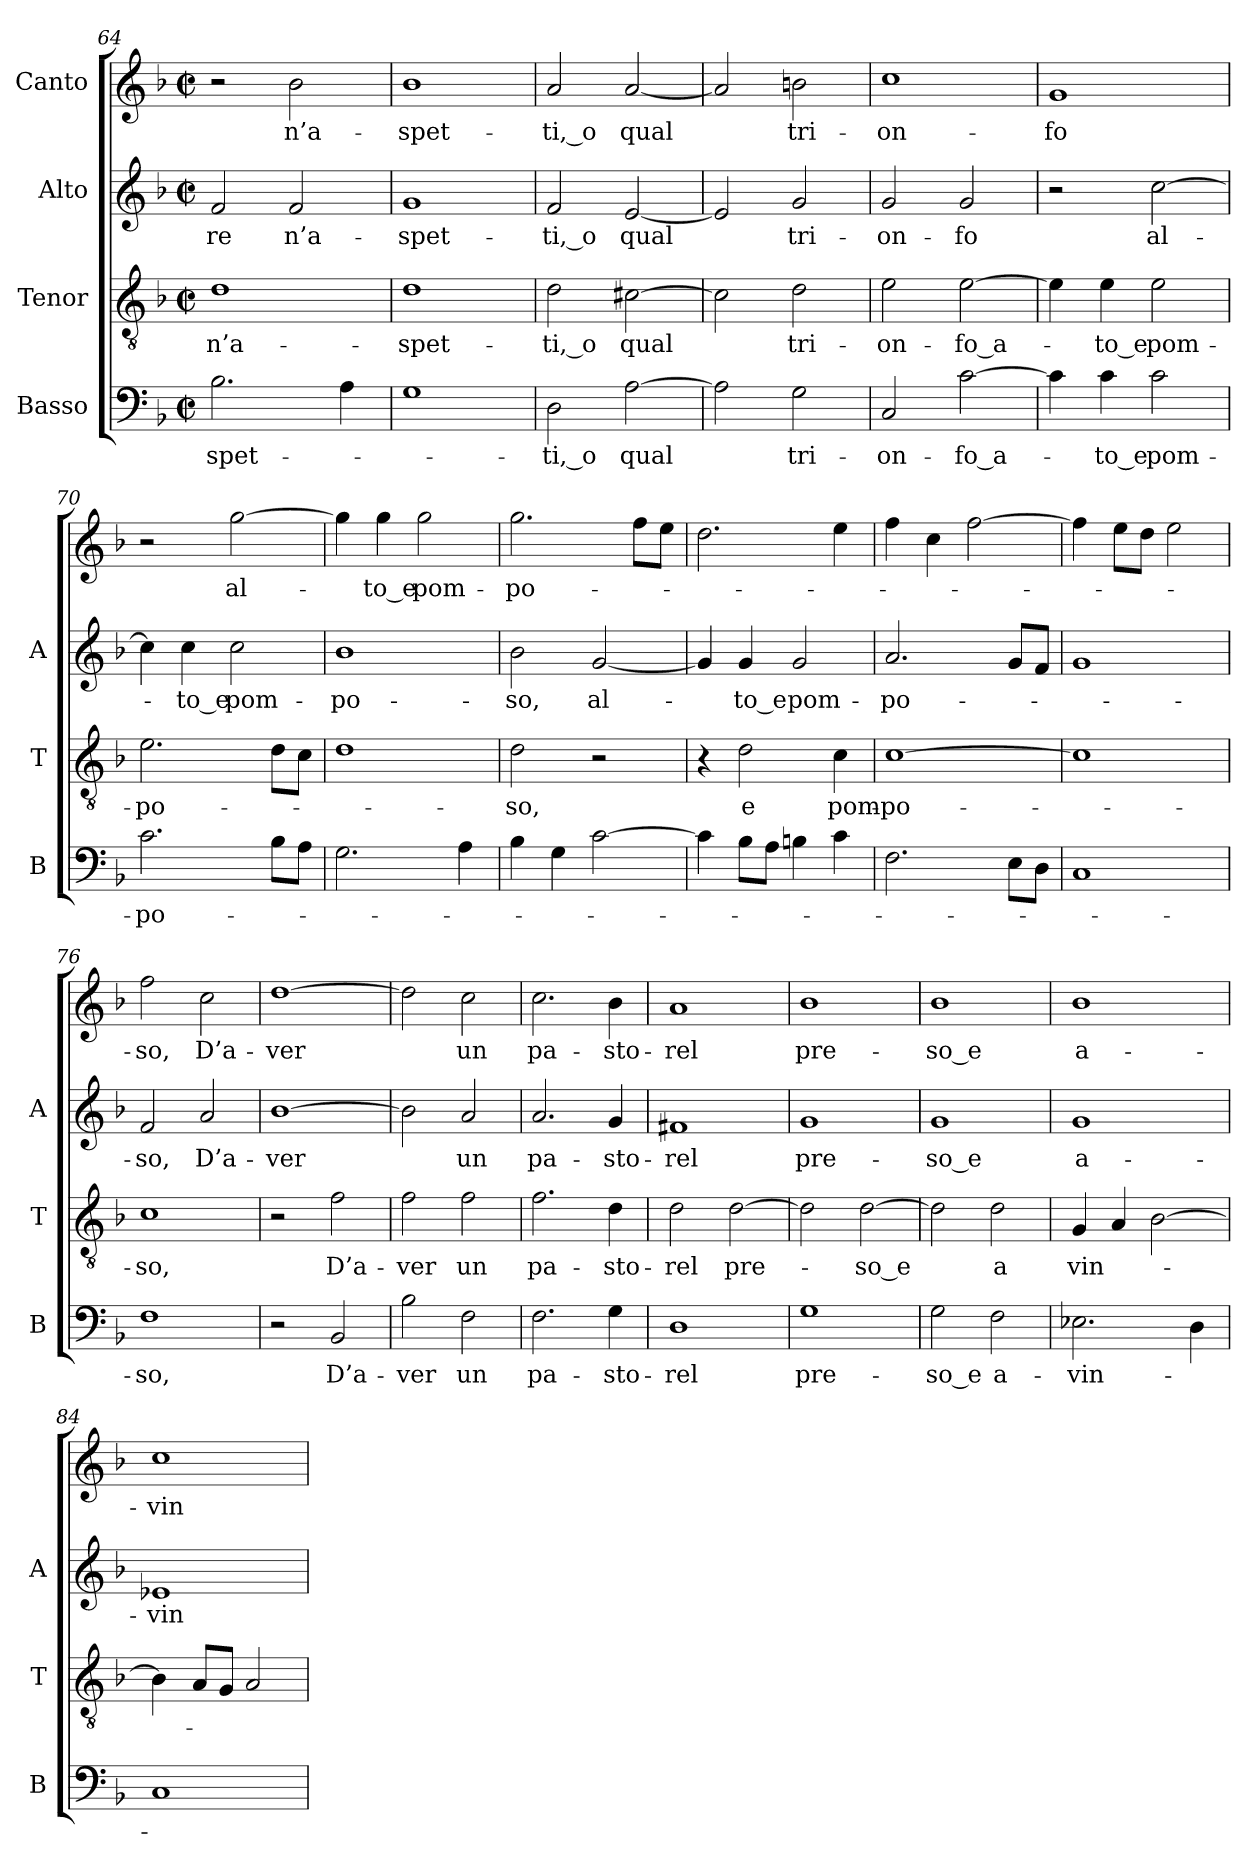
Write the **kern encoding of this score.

**kern	**text	**kern	**text	**kern	**text	**kern	**text
*part4	*part4	*part3	*part3	*part2	*part2	*part1	*part1
*staff4	*staff4	*staff3	*staff3	*staff2	*staff2	*staff1	*staff1
*I"Basso	*	*I"Tenor	*	*I"Alto	*	*I"Canto	*
*I'B	*	*I'T	*	*I'A	*	*	*
*clefF4	*	*clefGv2	*	*clefG2	*	*clefG2	*
*k[b-]	*	*k[b-]	*	*k[b-]	*	*k[b-]	*
*F:	*	*F:	*	*F:	*	*F:	*
*M2/2	*	*M2/2	*	*M2/2	*	*M2/2	*
*met(c|)	*	*met(c|)	*	*met(c|)	*	*met(c|)	*
=64	=64	=64	=64	=64	=64	=64	=64
2.B-	spet-	1d	n’a-	2f	-re	2r	.
.	.	.	.	2f	n’a-	2b-	n’a-
4A	.	.	.	.	.	.	.
=65	=65	=65	=65	=65	=65	=65	=65
1G	.	1d	spet-	1g	spet-	1b-	spet-
=66	=66	=66	=66	=66	=66	=66	=66
2D	-ti,_o	2d	-ti,_o	2f	-ti,_o	2a	-ti,_o
[2A	-qual	[2c#X	-qual	[2e	-qual	[2a	-qual
=67	=67	=67	=67	=67	=67	=67	=67
2A]	.	2c#]	.	2e]	.	2a]	.
2G	tri-	2d	tri-	2g	tri-	2bn	tri-
=68	=68	=68	=68	=68	=68	=68	=68
2C	on-	2e	on-	2g	on-	1cc	on-
[2c	fo_a-	[2e	fo_a-	2g	-fo	.	.
=69	=69	=69	=69	=69	=69	=69	=69
4c]	.	4e]	.	2r	.	1g	-fo
4c	-to_e	4e	-to_e	.	.	.	.
2c	pom-	2e	pom-	[2cc	al-	.	.
=70	=70	=70	=70	=70	=70	=70	=70
2.c	po-	2.e	po-	4cc]	.	2r	.
.	.	.	.	4cc	-to_e	.	.
.	.	.	.	2cc	pom-	[2gg	al-
8B-L	.	8dL	.	.	.	.	.
8AJ	.	8cJ	.	.	.	.	.
=71	=71	=71	=71	=71	=71	=71	=71
2.G	.	1d	.	1b-	po-	4gg]	.
.	.	.	.	.	.	4gg	-to_e
.	.	.	.	.	.	2gg	pom-
4A	.	.	.	.	.	.	.
=72	=72	=72	=72	=72	=72	=72	=72
4B-	.	2d	-so,	2b-	-so,	2.gg	po-
4G	.	.	.	.	.	.	.
[2c	.	2r	.	[2g	al-	.	.
.	.	.	.	.	.	8ffL	.
.	.	.	.	.	.	8eeJ	.
=73	=73	=73	=73	=73	=73	=73	=73
4c]	.	4r	.	4g]	.	2.dd	.
8B-L	.	2d	-e	4g	-to_e	.	.
8AJ	.	.	.	.	.	.	.
4Bn	.	.	.	2g	pom-	.	.
4c	.	4c	pom-	.	.	4ee	.
!!LO:PB:g=z
=74	=74	=74	=74	=74	=74	=74	=74
2.F	.	[1c	po-	2.a	po-	4ff	.
.	.	.	.	.	.	4cc	.
.	.	.	.	.	.	[2ff	.
8EL	.	.	.	8gL	.	.	.
8DJ	.	.	.	8fJ	.	.	.
=75	=75	=75	=75	=75	=75	=75	=75
1C	.	1c]	.	1g	.	4ff]	.
.	.	.	.	.	.	8eeL	.
.	.	.	.	.	.	8ddJ	.
.	.	.	.	.	.	2ee	.
=76	=76	=76	=76	=76	=76	=76	=76
1F	-so,	1c	-so,	2f	-so,	2ff	-so,
.	.	.	.	2a	D’a-	2cc	D’a-
=77	=77	=77	=77	=77	=77	=77	=77
2r	.	2r	.	[1b-	-ver	[1dd	-ver
2BB-	D’a-	2f	D’a-	.	.	.	.
=78	=78	=78	=78	=78	=78	=78	=78
2B-	-ver	2f	-ver	2b-]	.	2dd]	.
2F	-un	2f	-un	2a	-un	2cc	-un
=79	=79	=79	=79	=79	=79	=79	=79
2.F	pa-	2.f	pa-	2.a	pa-	2.cc	pa-
4G	sto-	4d	sto-	4g	sto-	4b-	sto-
=80	=80	=80	=80	=80	=80	=80	=80
1D	-rel	2d	-rel	1f#X	-rel	1a	-rel
.	.	[2d	pre-	.	.	.	.
=81	=81	=81	=81	=81	=81	=81	=81
1G	pre-	2d]	.	1g	pre-	1b-	pre-
.	.	[2d	-so_e	.	.	.	.
=82	=82	=82	=82	=82	=82	=82	=82
2G	-so_e	2d]	.	1g	-so_e	1b-	-so_e
2F	a-	2d	-a	.	.	.	.
=83	=83	=83	=83	=83	=83	=83	=83
2.E-X	vin-	4G	vin-	1g	a-	1b-	a-
.	.	4A	.	.	.	.	.
.	.	[2B-	.	.	.	.	.
4D	.	.	.	.	.	.	.
=84	=84	=84	=84	=84	=84	=84	=84
1C	.	4B-]	.	1e-X	vin-	1cc	vin-
.	.	8AL	.	.	.	.	.
.	.	8GJ	.	.	.	.	.
.	.	2A	.	.	.	.	.
=	=	=	=	=	=	=	=
*-	*-	*-	*-	*-	*-	*-	*-
